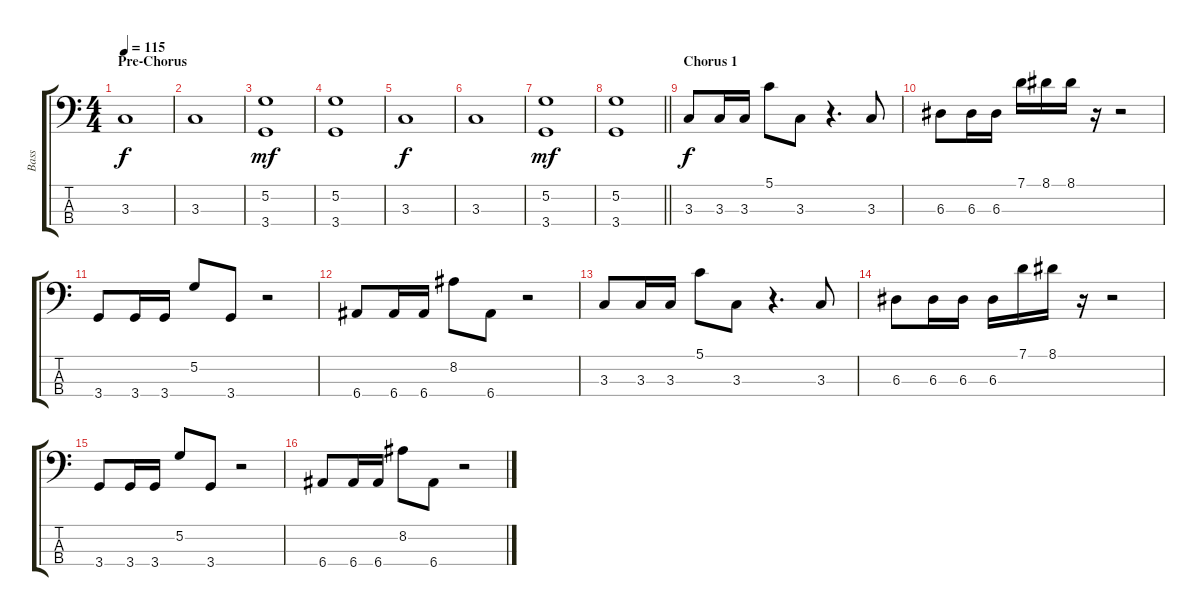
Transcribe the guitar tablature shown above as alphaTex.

\track ("Bass" "Bass") {instrument electricbassfinger}
\staff {score tabs}
\tuning (G2 D2 A1 E1) {hide}
\ts (4 4)
\section ("" "Pre-Chorus")
\tempo 115
\clef f4
\ks c
3.3.1{dy f} |
3.3.1 |
(5.2 3.4).1{dy mf} |
(5.2 3.4).1 |
3.3.1{dy f} |
3.3.1 |
(5.2 3.4).1{dy mf} |
\barLineRight lightlight
(5.2 3.4).1 |
\section ("" "Chorus 1")
3.3.8{dy f instrument slapbass1} 3.3.16 3.3.16 5.1.8 3.3.8 r.4{d} 3.3.8 |
6.3.8 6.3.16 6.3.16 7.1.16 8.1.16 8.1.16 r.16 r.2 |
3.4.8 3.4.16 3.4.16 5.2.8 3.4.8 r.2 |
6.4.8 6.4.16 6.4.16 8.2.8 6.4.8 r.2 |
3.3.8 3.3.16 3.3.16 5.1.8 3.3.8 r.4{d} 3.3.8 |
6.3.8 6.3.16 6.3.16 6.3.16 7.1.16 8.1.16 r.16 r.2 |
3.4.8 3.4.16 3.4.16 5.2.8 3.4.8 r.2 |
6.4.8 6.4.16 6.4.16 8.2.8 6.4.8 r.2
